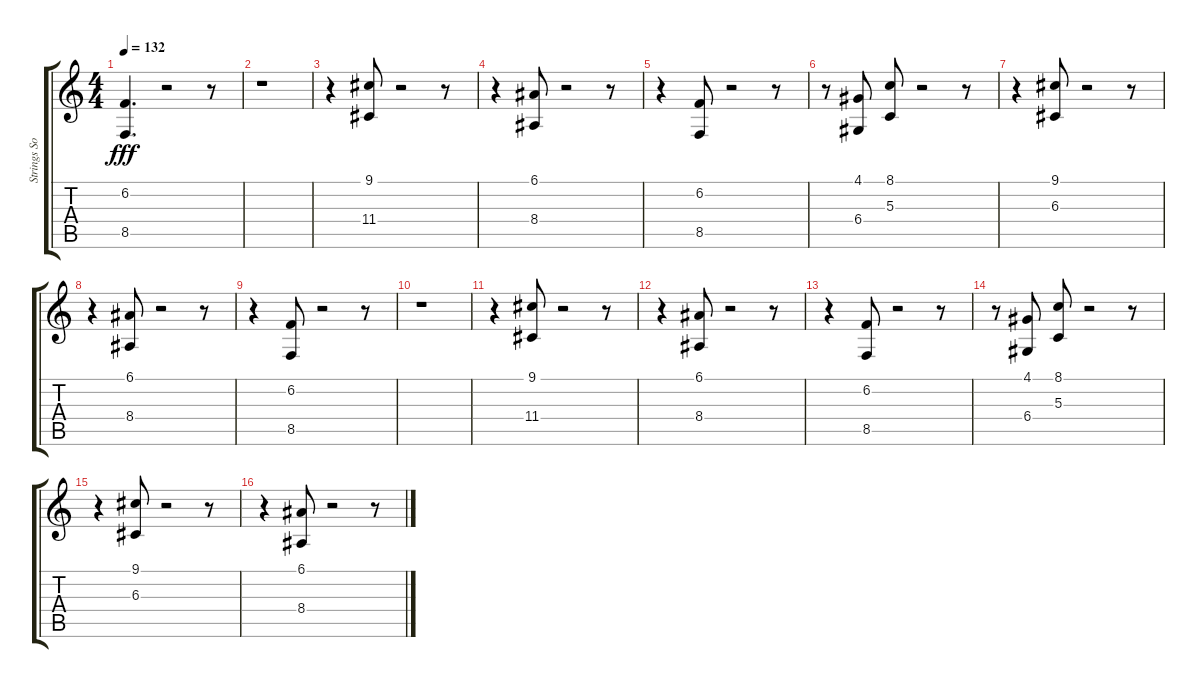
\track ("Strings Solo" "Strings So") {instrument stringensemble1}
\staff {score tabs}
\tuning (E4 B3 G3 D3 A2 E2) {hide}
\ts (4 4)
\tempo 132
\clef g2
\ks c
(6.2 8.5).4{d dy fff} r.2 r.8 |
r.1 |
r.4 (9.1 11.4).8 r.2 r.8 |
r.4 (6.1 8.4).8 r.2 r.8 |
r.4 (6.2 8.5).8 r.2 r.8 |
r.8 (4.1 6.4).8 (8.1 5.3).8 r.2 r.8 |
r.4 (9.1 6.3).8 r.2 r.8 |
r.4 (6.1 8.4).8 r.2 r.8 |
r.4 (6.2 8.5).8 r.2 r.8 |
r.1 |
r.4 (9.1 11.4).8 r.2 r.8 |
r.4 (6.1 8.4).8 r.2 r.8 |
r.4 (6.2 8.5).8 r.2 r.8 |
r.8 (4.1 6.4).8 (8.1 5.3).8 r.2 r.8 |
r.4 (9.1 6.3).8 r.2 r.8 |
r.4 (6.1 8.4).8 r.2 r.8
